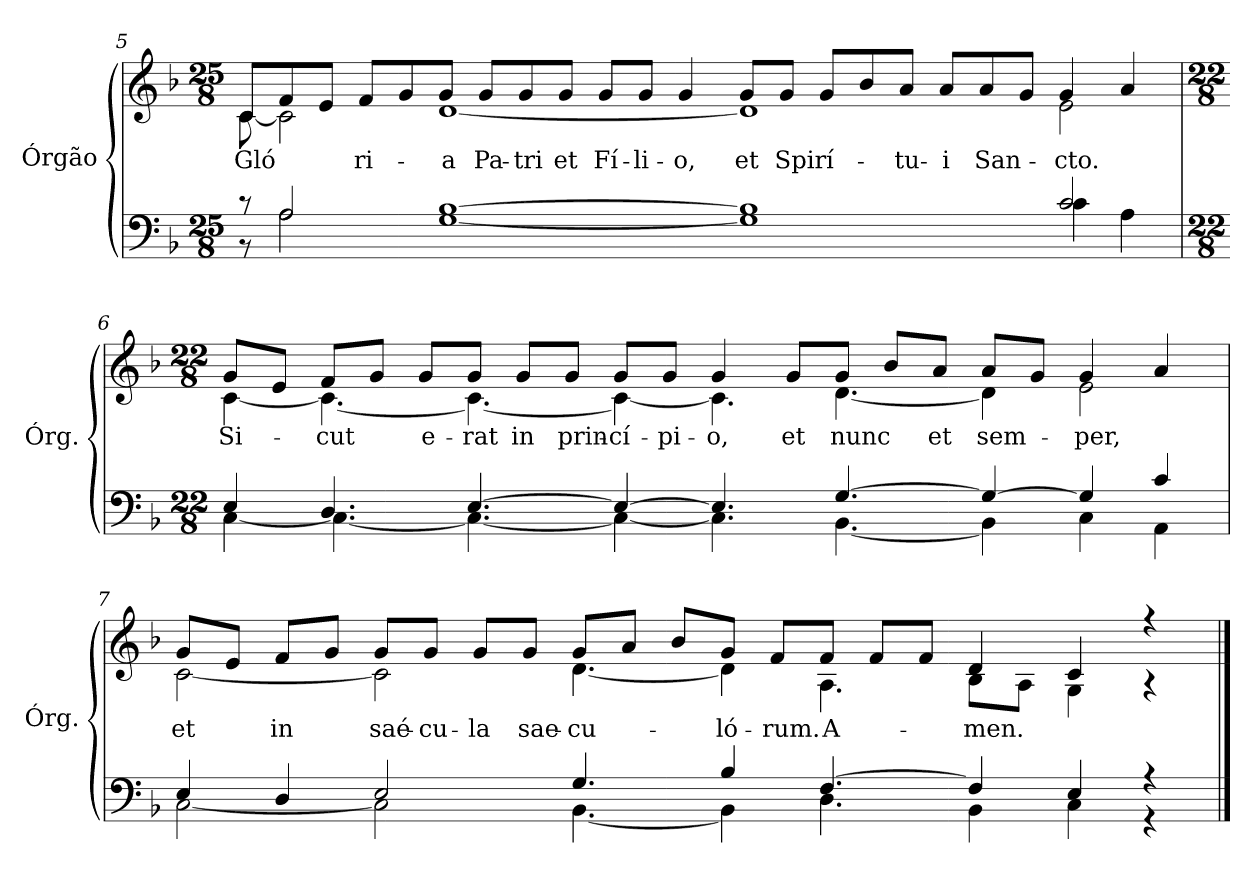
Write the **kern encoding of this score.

**kern	**kern	**text
*part1	*part1	*part1
*staff2	*staff1	*staff1
*I"Órgão	*	*
*I'Órg.	*	*
!!LO:PB:g=z
*clefF4	*clefG2	*
*k[b-]	*k[b-]	*
*F:	*F:	*
*M25/8	*M25/8	*
=5	=5	=5
*^	*	*
!	!	!	!LO:LY:b:color=#000000
*	*	*^	*
8r	8r	8ci/L	[<8ci\	Gló
2Ai/	2Ai\	8fi/	2ci\]	.
.	.	8ei/J	.	.
!	!	!	!	!LO:LY:b:color=#000000
.	.	8fi/L	.	ri-
.	.	8gi/	.	.
!	!	!	!	!LO:LY:b:color=#000000
[>1B-i	[<1Gi	8gi/J	[<1di	-a
!	!	!	!	!LO:LY:b:color=#000000
.	.	8gi/L	.	Pa-
!	!	!	!	!LO:LY:b:color=#000000
.	.	8gi/	.	-tri
!	!	!	!	!LO:LY:b:color=#000000
.	.	8gi/J	.	et
!	!	!	!	!LO:LY:b:color=#000000
.	.	8gi/L	.	Fí-
!	!	!	!	!LO:LY:b:color=#000000
.	.	8gi/J	.	-li-
!	!	!	!	!LO:LY:b:color=#000000
.	.	4gi/	.	-o,
!	!	!	!	!LO:LY:b:color=#000000
1B-i]	1Gi]	8gi/L	1di]	et
!	!	!	!	!LO:LY:b:color=#000000
.	.	8gi/J	.	Spirí-
.	.	8gi/L	.	.
.	.	8b-i/	.	.
!	!	!	!	!LO:LY:b:color=#000000
.	.	8ai/J	.	-tu-
!	!	!	!	!LO:LY:b:color=#000000
.	.	8ai/L	.	-i
!	!	!	!	!LO:LY:b:color=#000000
.	.	8ai/	.	San-
.	.	8gi/J	.	.
!	!	!	!	!LO:LY:b:color=#000000
2ci/	4ci\	4gi/	2ei\	-cto.
.	4Ai\	4ai/	.	.
!!LO:LB:g=z	!!
=6	=6	=6	=6	=6
*M22/8	*	*M22/8	*	*
!	!	!	!	!LO:LY:b:color=#000000
4Ei/	[<4Ci\	8gi/L	[<4ci\	Si-
.	.	8ei/J	.	.
!	!	!	!	!LO:LY:b:color=#000000
4.Di/	4.Ci\_<	8fi/L	4.ci\_<	-cut
.	.	8gi/J	.	.
!	!	!	!	!LO:LY:b:color=#000000
.	.	8gi/L	.	e-
!	!	!	!	!LO:LY:b:color=#000000
[>4.Ei/	4.Ci\_<	8gi/J	4.ci\_<	-rat
!	!	!	!	!LO:LY:b:color=#000000
.	.	8gi/L	.	in
!	!	!	!	!LO:LY:b:color=#000000
.	.	8gi/J	.	prin-
!	!	!	!	!LO:LY:b:color=#000000
4Ei/_>	4Ci\_<	8gi/L	4ci\_<	-cí-
!	!	!	!	!LO:LY:b:color=#000000
.	.	8gi/J	.	-pi-
!	!	!	!	!LO:LY:b:color=#000000
4.Ei/]	4.Ci\]	4gi/	4.ci\]	-o,
!	!	!	!	!LO:LY:b:color=#000000
.	.	8gi/L	.	et
!	!	!	!	!LO:LY:b:color=#000000
[>4.Gi/	[<4.BB-i\	8gi/J	[<4.di\	nunc
.	.	8b-i/L	.	.
!	!	!	!	!LO:LY:b:color=#000000
.	.	8ai/J	.	et
!	!	!	!	!LO:LY:b:color=#000000
4Gi/_>	4BB-i\]	8ai/L	4di\]	sem-
.	.	8gi/J	.	.
!	!	!	!	!LO:LY:b:color=#000000
4Gi/]	4Ci\	4gi/	2ei\	-per,
4ci/	4AAi\	4ai/	.	.
!!LO:LB:g=z	!!
=7	=7	=7	=7	=7
!	!	!	!	!LO:LY:b:color=#000000
4Ei/	[<2Ci\	8gi/L	[<2ci\	et
.	.	8ei/J	.	.
!	!	!	!	!LO:LY:b:color=#000000
4Di/	.	8fi/L	.	in
.	.	8gi/J	.	.
!	!	!	!	!LO:LY:b:color=#000000
2Ei/	2Ci\]	8gi/L	2ci\]	saé-
!	!	!	!	!LO:LY:b:color=#000000
.	.	8gi/J	.	-cu-
!	!	!	!	!LO:LY:b:color=#000000
.	.	8gi/L	.	-la
!	!	!	!	!LO:LY:b:color=#000000
.	.	8gi/J	.	sae-
!	!	!	!	!LO:LY:b:color=#000000
4.Gi/	[<4.BB-i\	8gi/L	[<4.di\	-cu-
.	.	8ai/J	.	.
.	.	8b-i/L	.	.
!	!	!	!	!LO:LY:b:color=#000000
4B-i/	4BB-i\]	8gi/J	4di\]	-ló-
!	!	!	!	!LO:LY:b:color=#000000
.	.	8fi/L	.	-rum.
!	!	!	!	!LO:LY:b:color=#000000
[>4.Fi/	4.Di\	8fi/J	4.Ai\	A-
.	.	8fi/L	.	.
.	.	8fi/J	.	.
!	!	!	!	!LO:LY:b:color=#000000
4Fi/]	4BB-i\	4di/	8B-i\L	-men.
.	.	.	8Ai\J	.
4Ei/	4Ci\	4ci/	4Gi\	.
4r	4r	4r	4r	.
*v	*v	*	*	*
*	*v	*v	*
==	==	==
*-	*-	*-
